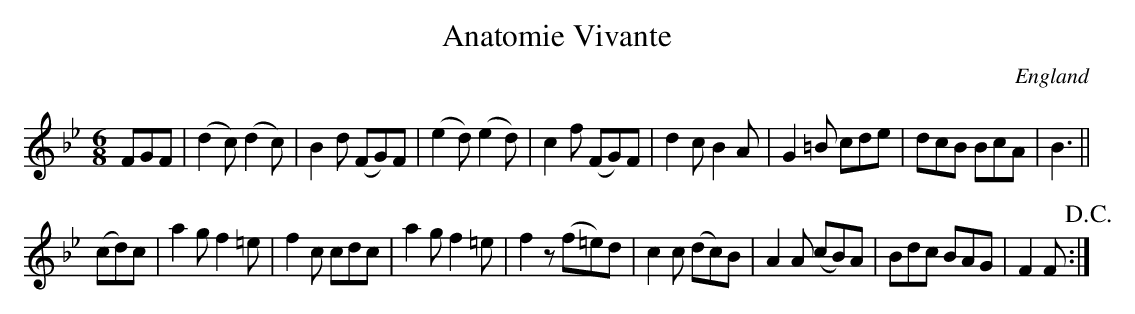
X:1
T:Anatomie Vivante
L:1/8
M:6/8
O:England
K:Bb major
FGF   | (d2c) (d2c) | B2d  (FG)F | (e2d) (e2d) | c2f \
(FG)F |  d2c   B2A  | G2=B  cde  | dcB    BcA  | B3 ||
(cd)c  | a2g f2=e | f2c cdc | a2g f2=e | f2z \
(f=e)d | c2c (dc)B | A2A (cB)A | Bdc BAG | F2F !D.C.! :|
